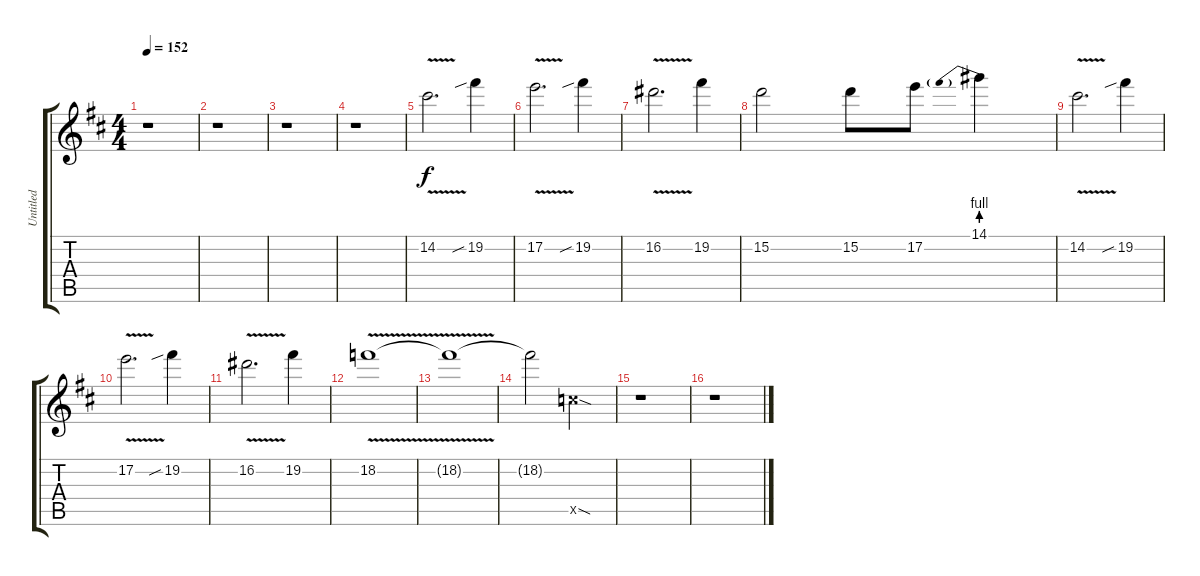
\track ("Untitled" "Untitled") {instrument distortionguitar}
\staff {score tabs}
\tuning (E4 B3 G3 D3 A2 E2) {hide}
\ts (4 4)
\tempo 152
\clef g2
\ks d
r.1{dy f} |
r.1 |
r.1 |
r.1 |
14.2{v}.2{d} 19.2{sib}.4 |
17.2{v}.2{d} 19.2{sib}.4 |
16.2{v}.2{d} 19.2.4 |
15.2.2 15.2.8 17.2.8 14.1{be (prebend 0 4 60 4)}.4 |
14.2{v}.2{d} 19.2{sib}.4 |
17.2{v}.2{d} 19.2{sib}.4 |
16.2{v}.2{d} 19.2.4 |
18.2{v}.1 |
18.2{t}.1 |
18.2{t}.2 15.5{sod x}.2 |
r.1 |
r.1
